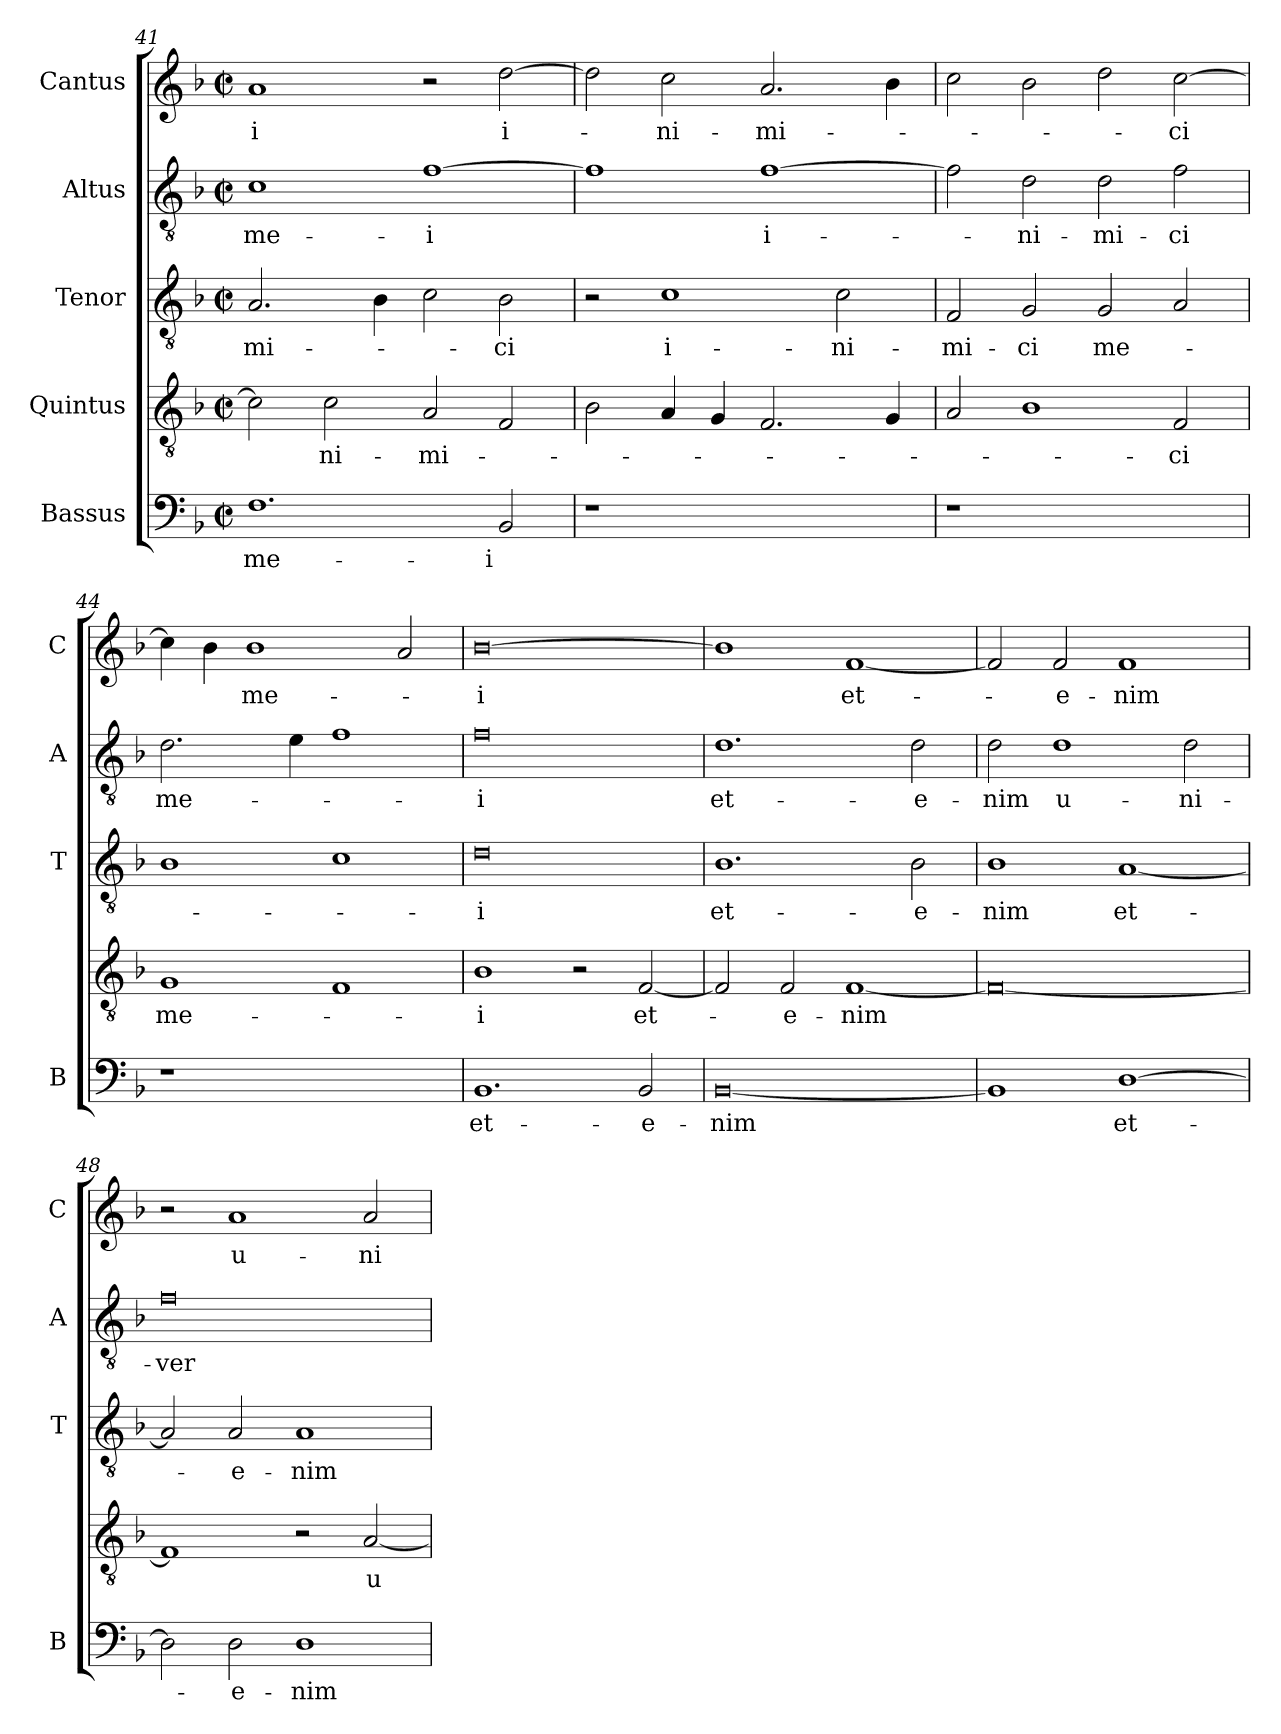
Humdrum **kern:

**kern	**text	**kern	**text	**kern	**text	**kern	**text	**kern	**text
*part5	*part5	*part4	*part4	*part3	*part3	*part2	*part2	*part1	*part1
*staff5	*staff5	*staff4	*staff4	*staff3	*staff3	*staff2	*staff2	*staff1	*staff1
*I"Bassus	*	*I"Quintus	*	*I"Tenor	*	*I"Altus	*	*I"Cantus	*
*I'B	*	*	*	*I'T	*	*I'A	*	*I'C	*
*clefF4	*	*clefGv2	*	*clefGv2	*	*clefGv2	*	*clefG2	*
*k[b-]	*	*k[b-]	*	*k[b-]	*	*k[b-]	*	*k[b-]	*
*F:	*	*F:	*	*F:	*	*F:	*	*F:	*
*M2/2	*	*M2/2	*	*M2/2	*	*M2/2	*	*M2/2	*
*met(c|)	*	*met(c|)	*	*met(c|)	*	*met(c|)	*	*met(c|)	*
=41	=41	=41	=41	=41	=41	=41	=41	=41	=41
!	!LO:LY:b	!	!	!	!LO:LY:b	!	!LO:LY:b	!	!LO:LY:b
1.F	me-	2c\]	.	2.A/	-mi-	1c	me-	1a	-i
!	!	!	!LO:LY:b	!	!	!	!	!	!
.	.	2c\	-ni-	.	.	.	.	.	.
.	.	.	.	4B-\	.	.	.	.	.
!	!	!	!LO:LY:b	!	!	!	!LO:LY:b	!	!
.	.	2A/	-mi-	2c\	.	[1f	-i	2r	.
!	!LO:LY:b	!	!	!	!LO:LY:b	!	!	!	!LO:LY:b
2BB-/	-i	2F/	.	2B-\	-ci	.	.	[2dd\	i-
=42	=42	=42	=42	=42	=42	=42	=42	=42	=42
1r	.	2B-\	.	2r	.	1f]	.	2dd\]	.
!	!	!	!	!	!LO:LY:b	!	!	!	!LO:LY:b
.	.	4A/	.	1c	i-	.	.	2cc\	-ni-
.	.	4G/	.	.	.	.	.	.	.
!	!	!	!	!	!	!	!LO:LY:b	!	!LO:LY:b
1ryy	.	2.F/	.	.	.	[1f	i-	2.a/	-mi-
!	!	!	!	!	!LO:LY:b	!	!	!	!
.	.	.	.	2c\	-ni-	.	.	.	.
.	.	4G/	.	.	.	.	.	4b-\	.
=43	=43	=43	=43	=43	=43	=43	=43	=43	=43
!	!	!	!	!	!LO:LY:b	!	!	!	!
1r	.	2A/	.	2F/	-mi-	2f\]	.	2cc\	.
!	!	!	!	!	!LO:LY:b	!	!LO:LY:b	!	!
.	.	1B-	.	2G/	-ci	2d\	-ni-	2b-\	.
!	!	!	!	!	!LO:LY:b	!	!LO:LY:b	!	!
1ryy	.	.	.	2G/	me-	2d\	-mi-	2dd\	.
!	!	!	!LO:LY:b	!	!	!	!LO:LY:b	!	!LO:LY:b
.	.	2F/	-ci	2A/	.	2f\	-ci	[2cc\	-ci
!!LO:LB:g=z
=44	=44	=44	=44	=44	=44	=44	=44	=44	=44
!	!	!	!LO:LY:b	!	!	!	!LO:LY:b	!	!
1r	.	1G	me-	1B-	.	2.d\	me-	4cc\]	.
.	.	.	.	.	.	.	.	4b-\	.
!	!	!	!	!	!	!	!	!	!LO:LY:b
.	.	.	.	.	.	.	.	1b-	me-
.	.	.	.	.	.	4e\	.	.	.
1ryy	.	1F	.	1c	.	1f	.	.	.
.	.	.	.	.	.	.	.	2a/	.
=45	=45	=45	=45	=45	=45	=45	=45	=45	=45
!	!LO:LY:b	!	!LO:LY:b	!	!LO:LY:b	!	!LO:LY:b	!	!LO:LY:b
1.BB-	et-	1B-	-i	0d	-i	0f	-i	[0b-	-i
.	.	2r	.	.	.	.	.	.	.
!	!LO:LY:b	!	!LO:LY:b	!	!	!	!	!	!
2BB-/	-e-	[2F/	et-	.	.	.	.	.	.
=46	=46	=46	=46	=46	=46	=46	=46	=46	=46
!	!LO:LY:b	!	!	!	!LO:LY:b	!	!LO:LY:b	!	!
[0BB-	-nim	2F/]	.	1.B-	et-	1.d	et-	1b-]	.
!	!	!	!LO:LY:b	!	!	!	!	!	!
.	.	2F/	-e-	.	.	.	.	.	.
!	!	!	!LO:LY:b	!	!	!	!	!	!LO:LY:b
.	.	[1F	-nim	.	.	.	.	[1f	et-
!	!	!	!	!	!LO:LY:b	!	!LO:LY:b	!	!
.	.	.	.	2B-\	-e-	2d\	-e-	.	.
=47	=47	=47	=47	=47	=47	=47	=47	=47	=47
!	!	!	!	!	!LO:LY:b	!	!LO:LY:b	!	!
1BB-]	.	0F_	.	1B-	-nim	2d\	-nim	2f/]	.
!	!	!	!	!	!	!	!LO:LY:b	!	!LO:LY:b
.	.	.	.	.	.	1d	u-	2f/	-e-
!	!LO:LY:b	!	!	!	!LO:LY:b	!	!	!	!LO:LY:b
[1D	et-	.	.	[1A	et-	.	.	1f	-nim
!	!	!	!	!	!	!	!LO:LY:b	!	!
.	.	.	.	.	.	2d\	-ni-	.	.
=48	=48	=48	=48	=48	=48	=48	=48	=48	=48
!	!	!	!	!	!	!	!LO:LY:b	!	!
2D\]	.	1F]	.	2A/]	.	0f	-ver-	2r	.
!	!LO:LY:b	!	!	!	!LO:LY:b	!	!	!	!LO:LY:b
2D\	-e-	.	.	2A/	-e-	.	.	1a	u-
!	!LO:LY:b	!	!	!	!LO:LY:b	!	!	!	!
1D	-nim	2r	.	1A	-nim	.	.	.	.
!	!	!	!LO:LY:b	!	!	!	!	!	!LO:LY:b
.	.	[2A/	u-	.	.	.	.	2a/	-ni-
=	=	=	=	=	=	=	=	=	=
*-	*-	*-	*-	*-	*-	*-	*-	*-	*-
